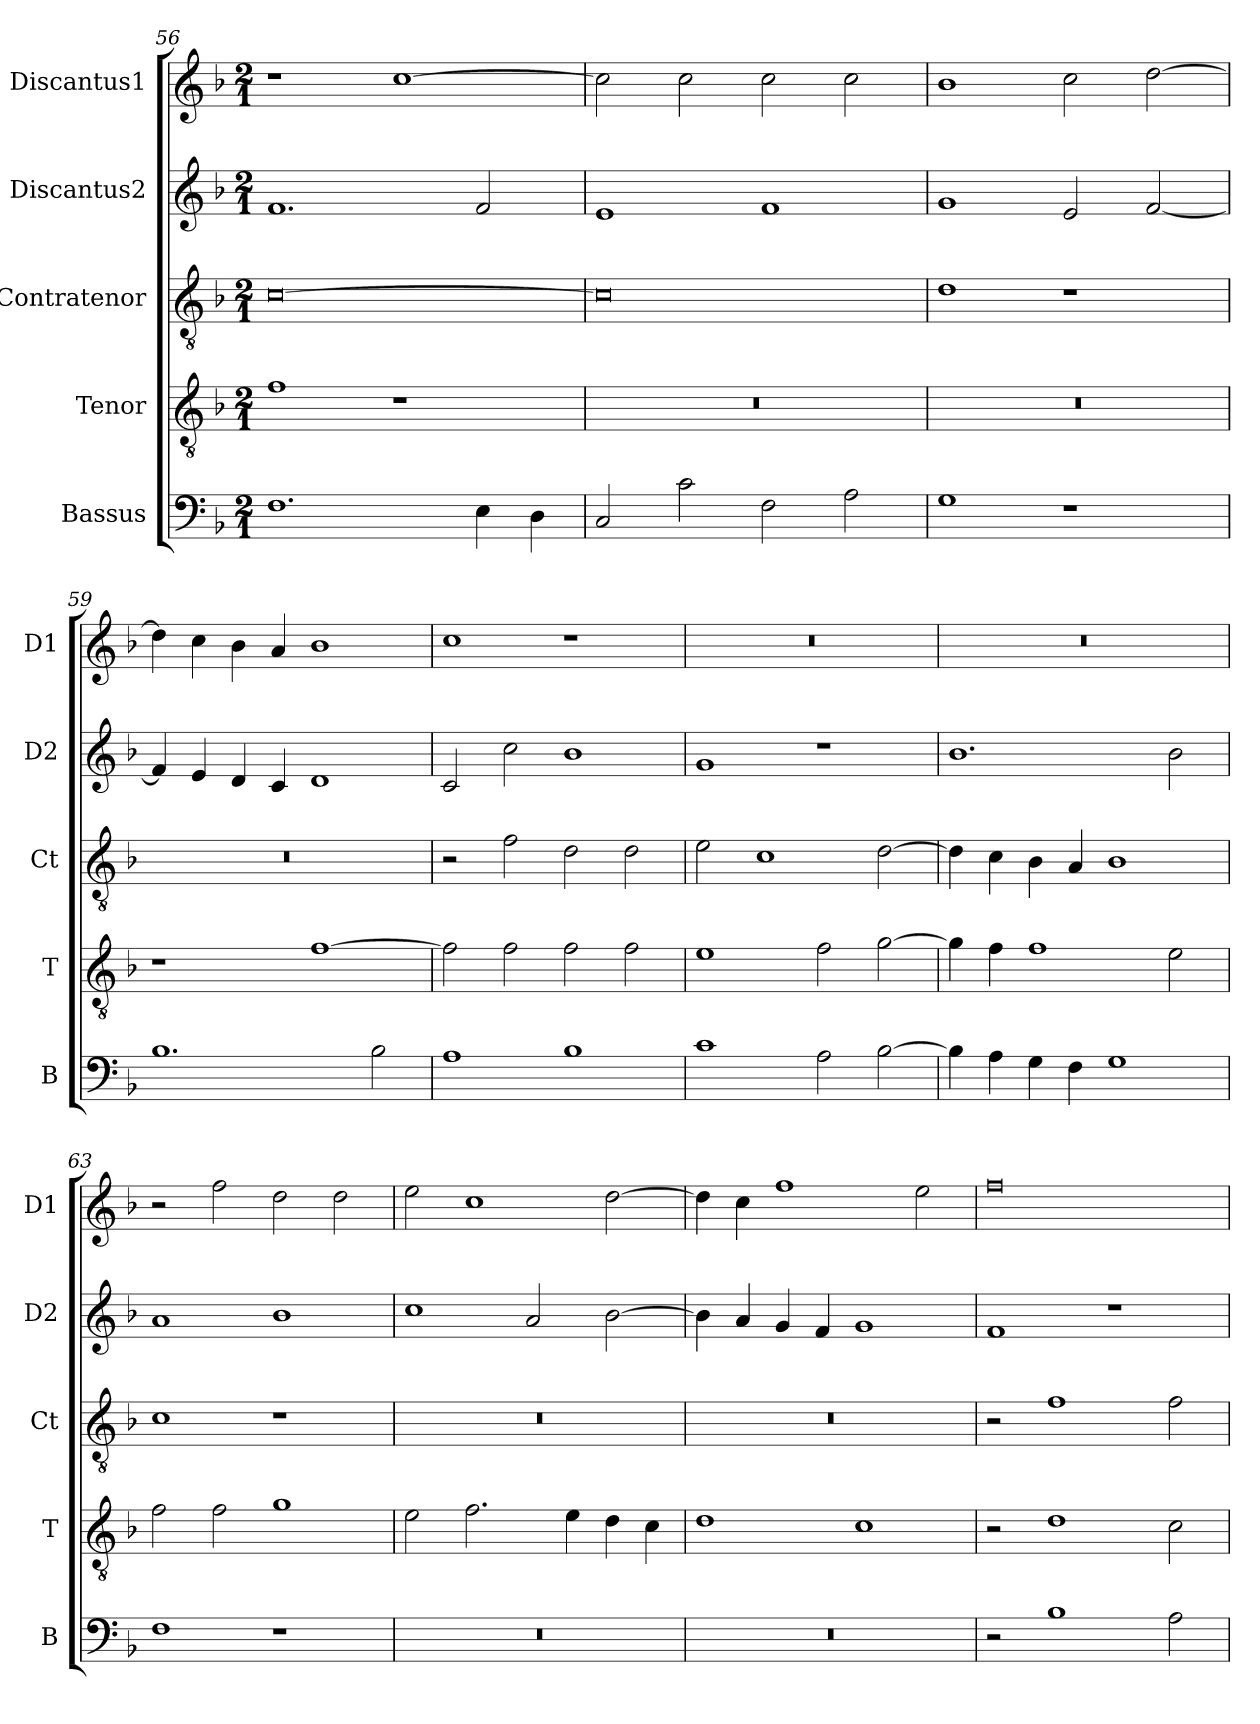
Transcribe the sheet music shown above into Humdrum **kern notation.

**kern	**kern	**kern	**kern	**kern
*part5	*part4	*part3	*part2	*part1
*staff5	*staff4	*staff3	*staff2	*staff1
*I"Bassus	*I"Tenor	*I"Contratenor	*I"Discantus2	*I"Discantus1
*I'B	*I'T	*I'Ct	*I'D2	*I'D1
*clefF4	*clefGv2	*clefGv2	*clefG2	*clefG2
*k[b-]	*k[b-]	*k[b-]	*k[b-]	*k[b-]
*M2/1	*M2/1	*M2/1	*M2/1	*M2/1
=56	=56	=56	=56	=56
1.F	1f	[0c	1.f	1r
.	1r	.	.	[1cc
4E\	.	.	2f/	.
4D\	.	.	.	.
=57	=57	=57	=57	=57
2C/	0r	0c]	1e	2cc\]
2c\	.	.	.	2cc\
2F\	.	.	1f	2cc\
2A\	.	.	.	2cc\
=58	=58	=58	=58	=58
1G	0r	1d	1g	1b-
1r	.	1r	2e/	2cc\
.	.	.	[2f/	[2dd\
=59	=59	=59	=59	=59
1.B-	1r	0r	4f/]	4dd\]
.	.	.	4e/	4cc\
.	.	.	4d/	4b-\
.	.	.	4c/	4a/
.	[1f	.	1d	1b-
2B-\	.	.	.	.
=60	=60	=60	=60	=60
1A	2f\]	2r	2c/	1cc
.	2f\	2f\	2cc\	.
1B-	2f\	2d\	1b-	1r
.	2f\	2d\	.	.
=61	=61	=61	=61	=61
1c	1e	2e\	1g	0r
.	.	1c	.	.
2A\	2f\	.	1r	.
[2B-\	[2g\	[2d\	.	.
=62	=62	=62	=62	=62
4B-\]	4g\]	4d\]	1.b-	0r
4A\	4f\	4c\	.	.
4G\	1f	4B-\	.	.
4F\	.	4A/	.	.
1G	.	1B-	.	.
.	2e\	.	2b-\	.
=63	=63	=63	=63	=63
1F	2f\	1c	1a	2r
.	2f\	.	.	2ff\
1r	1g	1r	1b-	2dd\
.	.	.	.	2dd\
=64	=64	=64	=64	=64
0r	2e\	0r	1cc	2ee\
.	2.f\	.	.	1cc
.	.	.	2a/	.
.	4e\	.	.	.
.	4d\	.	[2b-\	[2dd\
.	4c\	.	.	.
=65	=65	=65	=65	=65
0r	1d	0r	4b-\]	4dd\]
.	.	.	4a/	4cc\
.	.	.	4g/	1ff
.	.	.	4f/	.
.	1c	.	1g	.
.	.	.	.	2ee\
=66	=66	=66	=66	=66
2r	2r	2r	1f	0ff
1B-	1d	1f	.	.
.	.	.	1r	.
2A\	2c\	2f\	.	.
=	=	=	=	=
*-	*-	*-	*-	*-
